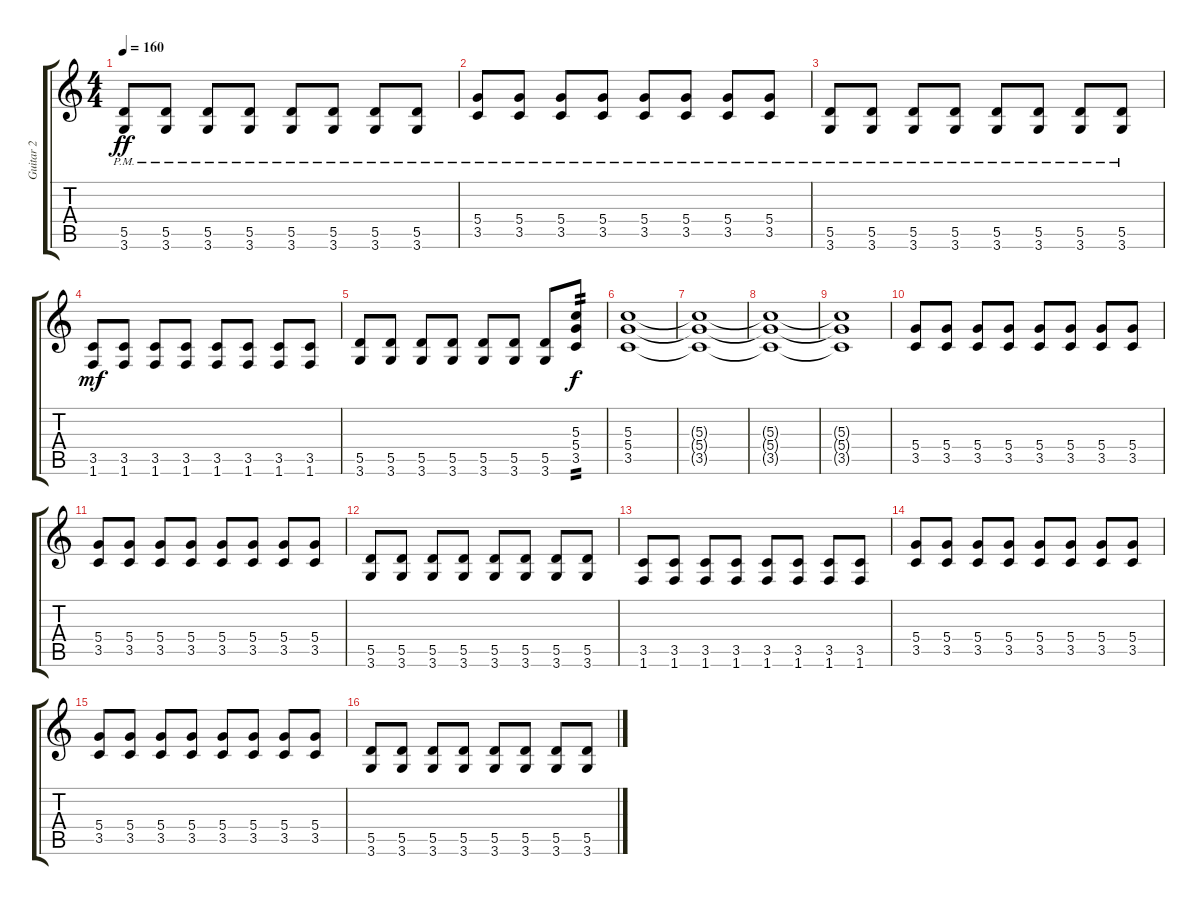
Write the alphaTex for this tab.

\track ("Guitar 2" "Guitar 2") {instrument distortionguitar}
\staff {score tabs}
\tuning (E4 B3 G3 D3 A2 E2) {hide}
\ts (4 4)
\tempo 160
\clef g2
\ks c
(5.5{pm} 3.6{pm}).8{dy ff} (5.5{pm} 3.6{pm}).8 (5.5{pm} 3.6{pm}).8 (5.5{pm} 3.6{pm}).8 (5.5{pm} 3.6{pm}).8 (5.5{pm} 3.6{pm}).8 (5.5{pm} 3.6{pm}).8 (5.5{pm} 3.6{pm}).8 |
(5.4{pm} 3.5{pm}).8 (5.4{pm} 3.5{pm}).8 (5.4{pm} 3.5{pm}).8 (5.4{pm} 3.5{pm}).8 (5.4{pm} 3.5{pm}).8 (5.4{pm} 3.5{pm}).8 (5.4{pm} 3.5{pm}).8 (5.4{pm} 3.5{pm}).8 |
(5.5{pm} 3.6{pm}).8 (5.5{pm} 3.6{pm}).8 (5.5{pm} 3.6{pm}).8 (5.5{pm} 3.6{pm}).8 (5.5{pm} 3.6{pm}).8 (5.5{pm} 3.6{pm}).8 (5.5{pm} 3.6{pm}).8 (5.5{pm} 3.6{pm}).8 |
(3.5 1.6).8{dy mf} (3.5 1.6).8 (3.5 1.6).8 (3.5 1.6).8 (3.5 1.6).8 (3.5 1.6).8 (3.5 1.6).8 (3.5 1.6).8 |
(5.5 3.6).8 (5.5 3.6).8 (5.5 3.6).8 (5.5 3.6).8 (5.5 3.6).8 (5.5 3.6).8 (5.5 3.6).8 (5.3 5.4 3.5).8{tp 2 dy f} |
(5.3 5.4 3.5).1 |
(5.3{t} 5.4{t} 3.5{t}).1 |
(5.3{t} 5.4{t} 3.5{t}).1 |
(5.3{t} 5.4{t} 3.5{t}).1 |
(5.4 3.5).8 (5.4 3.5).8 (5.4 3.5).8 (5.4 3.5).8 (5.4 3.5).8 (5.4 3.5).8 (5.4 3.5).8 (5.4 3.5).8 |
(5.4 3.5).8 (5.4 3.5).8 (5.4 3.5).8 (5.4 3.5).8 (5.4 3.5).8 (5.4 3.5).8 (5.4 3.5).8 (5.4 3.5).8 |
(5.5 3.6).8 (5.5 3.6).8 (5.5 3.6).8 (5.5 3.6).8 (5.5 3.6).8 (5.5 3.6).8 (5.5 3.6).8 (5.5 3.6).8 |
(3.5 1.6).8 (3.5 1.6).8 (3.5 1.6).8 (3.5 1.6).8 (3.5 1.6).8 (3.5 1.6).8 (3.5 1.6).8 (3.5 1.6).8 |
(5.4 3.5).8 (5.4 3.5).8 (5.4 3.5).8 (5.4 3.5).8 (5.4 3.5).8 (5.4 3.5).8 (5.4 3.5).8 (5.4 3.5).8 |
(5.4 3.5).8 (5.4 3.5).8 (5.4 3.5).8 (5.4 3.5).8 (5.4 3.5).8 (5.4 3.5).8 (5.4 3.5).8 (5.4 3.5).8 |
(5.5 3.6).8 (5.5 3.6).8 (5.5 3.6).8 (5.5 3.6).8 (5.5 3.6).8 (5.5 3.6).8 (5.5 3.6).8 (5.5 3.6).8
